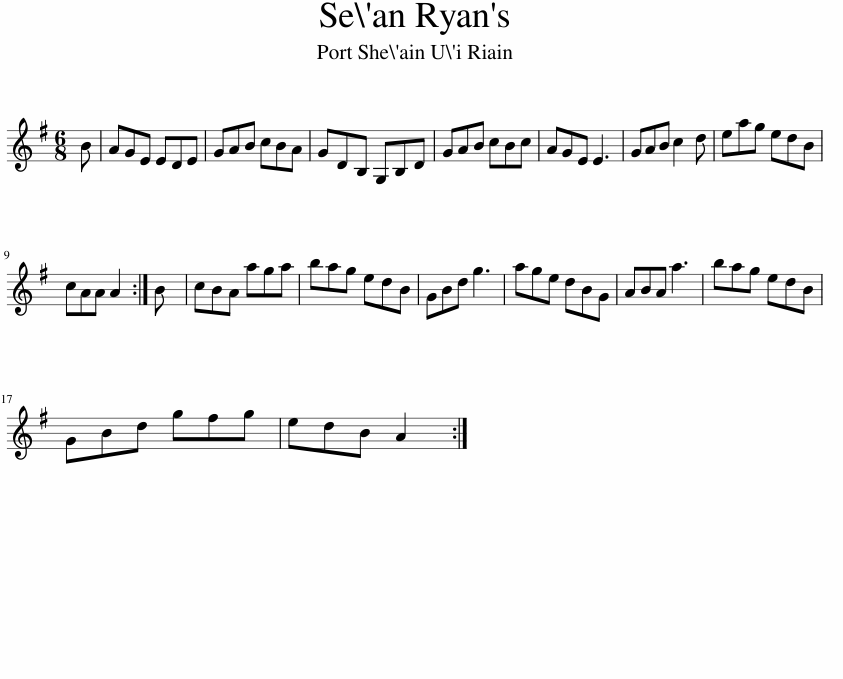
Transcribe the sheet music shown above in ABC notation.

X:1
L:1/8
M:6/8
I:linebreak $
K:G
V:1 treble
V:1
 B | AGE EDE | GAB cBA | GDB, G,B,D | GAB cBc | %5
 AGE E3 | GAB c2 d | eag edB |$ cAA A2 :| B | %10
 cBA aga | bag edB | GBd g3 | age dBG | ABA a3 | %15
 bag edB |$ GBd gfg | edB A2 :| %18
